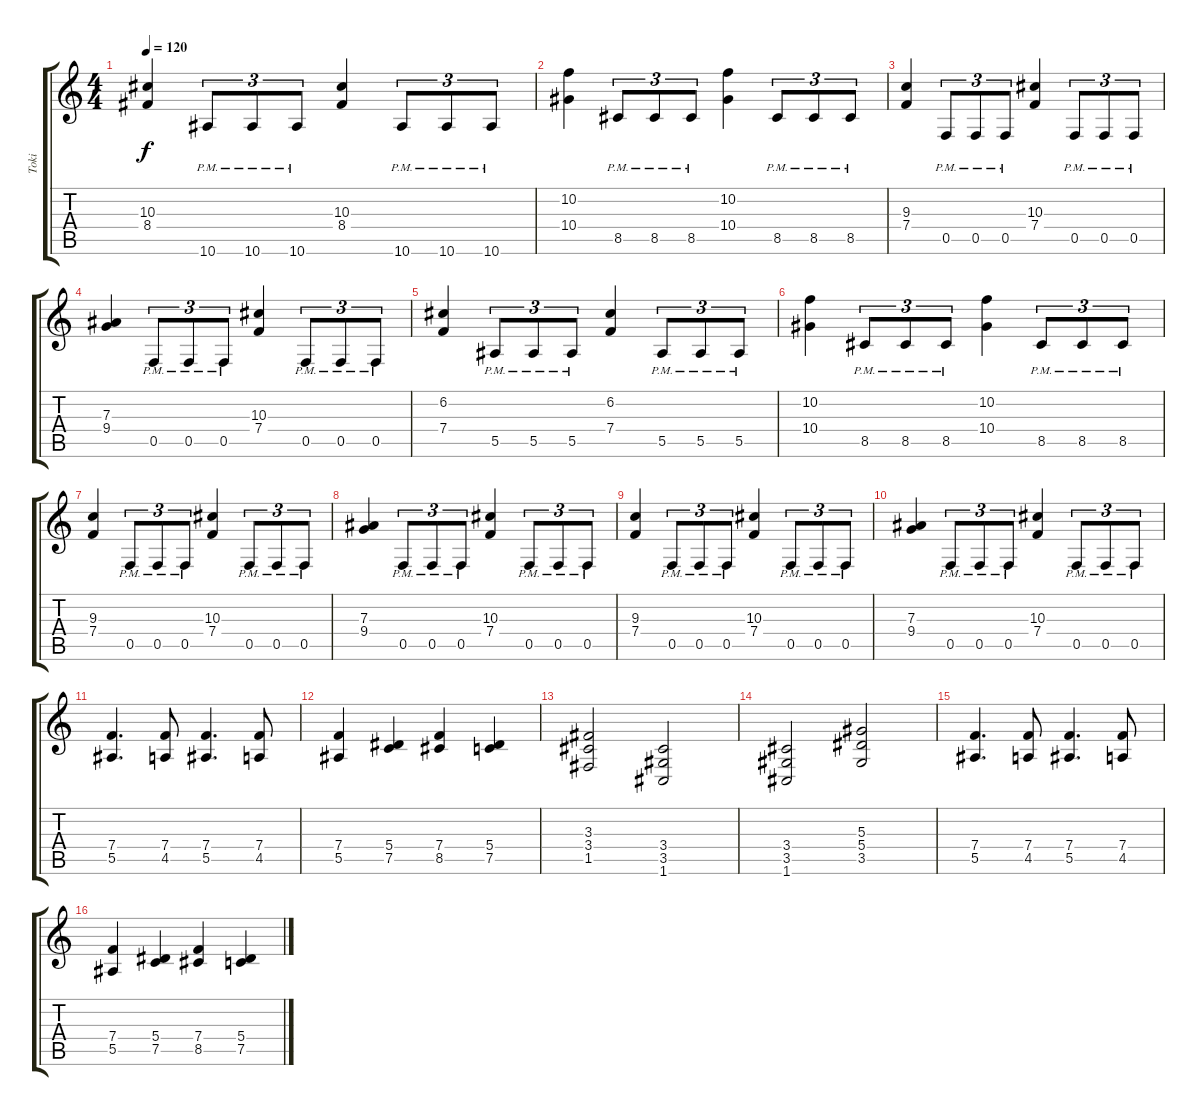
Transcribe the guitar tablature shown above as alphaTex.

\track ("Toki" "Toki") {instrument distortionguitar}
\staff {score tabs}
\tuning (C4 G3 Eb3 Bb2 F2 C2) {hide}
\ts (4 4)
\tempo 120
\clef g2
\ks c
(10.3 8.4).4{dy f} 10.6{pm}.8{tu (3 2)} 10.6{pm}.8{tu (3 2)} 10.6{pm}.8{tu (3 2)} (10.3 8.4).4 10.6{pm}.8{tu (3 2)} 10.6{pm}.8{tu (3 2)} 10.6{pm}.8{tu (3 2)} |
(10.2 10.4).4 8.5{pm}.8{tu (3 2)} 8.5{pm}.8{tu (3 2)} 8.5{pm}.8{tu (3 2)} (10.2 10.4).4 8.5{pm}.8{tu (3 2)} 8.5{pm}.8{tu (3 2)} 8.5{pm}.8{tu (3 2)} |
(9.3 7.4).4 0.5{pm}.8{tu (3 2)} 0.5{pm}.8{tu (3 2)} 0.5{pm}.8{tu (3 2)} (10.3 7.4).4 0.5{pm}.8{tu (3 2)} 0.5{pm}.8{tu (3 2)} 0.5{pm}.8{tu (3 2)} |
(7.3 9.4).4 0.5{pm}.8{tu (3 2)} 0.5{pm}.8{tu (3 2)} 0.5{pm}.8{tu (3 2)} (10.3 7.4).4 0.5{pm}.8{tu (3 2)} 0.5{pm}.8{tu (3 2)} 0.5{pm}.8{tu (3 2)} |
(6.2 7.4).4 5.5{pm}.8{tu (3 2)} 5.5{pm}.8{tu (3 2)} 5.5{pm}.8{tu (3 2)} (6.2 7.4).4 5.5{pm}.8{tu (3 2)} 5.5{pm}.8{tu (3 2)} 5.5{pm}.8{tu (3 2)} |
(10.2 10.4).4 8.5{pm}.8{tu (3 2)} 8.5{pm}.8{tu (3 2)} 8.5{pm}.8{tu (3 2)} (10.2 10.4).4 8.5{pm}.8{tu (3 2)} 8.5{pm}.8{tu (3 2)} 8.5{pm}.8{tu (3 2)} |
(9.3 7.4).4 0.5{pm}.8{tu (3 2)} 0.5{pm}.8{tu (3 2)} 0.5{pm}.8{tu (3 2)} (10.3 7.4).4 0.5{pm}.8{tu (3 2)} 0.5{pm}.8{tu (3 2)} 0.5{pm}.8{tu (3 2)} |
(7.3 9.4).4 0.5{pm}.8{tu (3 2)} 0.5{pm}.8{tu (3 2)} 0.5{pm}.8{tu (3 2)} (10.3 7.4).4 0.5{pm}.8{tu (3 2)} 0.5{pm}.8{tu (3 2)} 0.5{pm}.8{tu (3 2)} |
(9.3 7.4).4 0.5{pm}.8{tu (3 2)} 0.5{pm}.8{tu (3 2)} 0.5{pm}.8{tu (3 2)} (10.3 7.4).4 0.5{pm}.8{tu (3 2)} 0.5{pm}.8{tu (3 2)} 0.5{pm}.8{tu (3 2)} |
(7.3 9.4).4 0.5{pm}.8{tu (3 2)} 0.5{pm}.8{tu (3 2)} 0.5{pm}.8{tu (3 2)} (10.3 7.4).4 0.5{pm}.8{tu (3 2)} 0.5{pm}.8{tu (3 2)} 0.5{pm}.8{tu (3 2)} |
(7.4 5.5).4{d} (7.4 4.5).8 (7.4 5.5).4{d} (7.4 4.5).8 |
(7.4 5.5).4 (5.4 7.5).4 (7.4 8.5).4 (5.4 7.5).4 |
(3.3 3.4 1.5).2 (3.4 3.5 1.6).2 |
(3.4 3.5 1.6).2 (5.3 5.4 3.5).2 |
(7.4 5.5).4{d} (7.4 4.5).8 (7.4 5.5).4{d} (7.4 4.5).8 |
(7.4 5.5).4 (5.4 7.5).4 (7.4 8.5).4 (5.4 7.5).4
